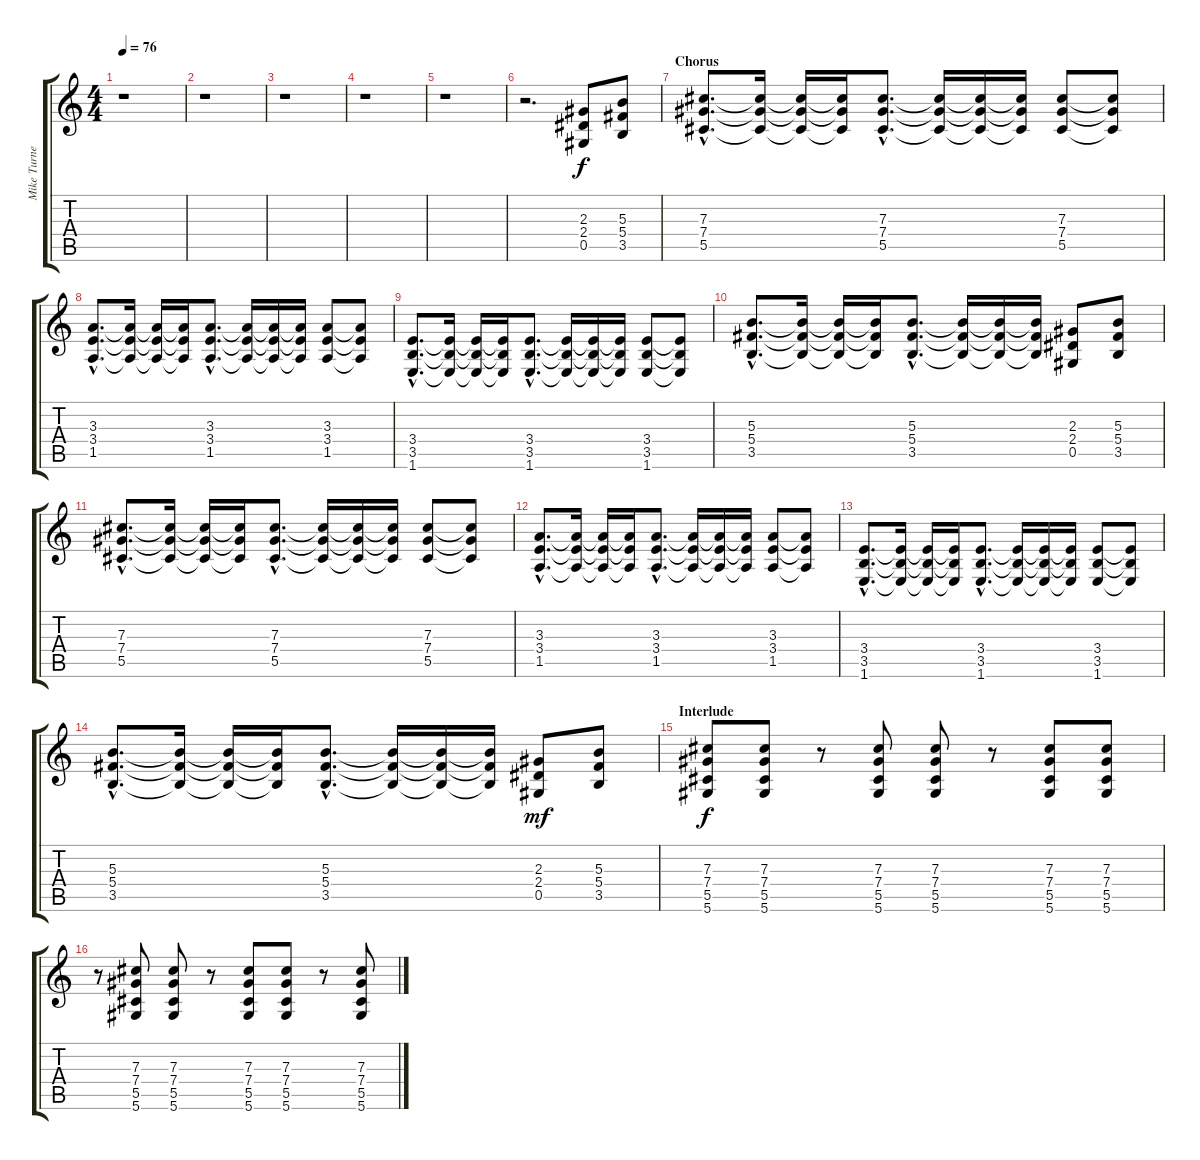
\track ("Mike Turner(Lead Guitar)" "Mike Turne") {instrument distortionguitar}
\staff {score tabs}
\tuning (Eb4 Bb3 Gb3 Db3 Ab2 Eb2) {hide}
\ts (4 4)
\tempo 76
\clef g2
\ks c
r.1{dy f} |
r.1 |
r.1 |
r.1 |
r.1 |
r.2{d} (2.3 2.4 0.5).8 (5.3 5.4 3.5).8 |
\section ("" "Chorus")
(7.3{hac} 7.4{hac} 5.5{hac}).8{d} (7.3{t} 7.4{t} 5.5{t}).16 (7.3{t} 7.4{t} 5.5{t}).16 (7.3{t} 7.4{t} 5.5{t}).16 (7.3{hac} 7.4{hac} 5.5{hac}).8{d} (7.3{t} 7.4{t} 5.5{t}).16 (7.3{t} 7.4{t} 5.5{t}).16 (7.3{t} 7.4{t} 5.5{t}).16 (7.3 7.4 5.5).8 (7.3{t} 7.4{t} 5.5{t}).8 |
(3.3{hac} 3.4{hac} 1.5{hac}).8{d} (3.3{t} 3.4{t} 1.5{t}).16 (3.3{t} 3.4{t} 1.5{t}).16 (3.3{t} 3.4{t} 1.5{t}).16 (3.3{hac} 3.4{hac} 1.5{hac}).8{d} (3.3{t} 3.4{t} 1.5{t}).16 (3.3{t} 3.4{t} 1.5{t}).16 (3.3{t} 3.4{t} 1.5{t}).16 (3.3 3.4 1.5).8 (3.3{t} 3.4{t} 1.5{t}).8 |
(3.4{hac} 3.5{hac} 1.6{hac}).8{d} (3.4{t} 3.5{t} 1.6{t}).16 (3.4{t} 3.5{t} 1.6{t}).16 (3.4{t} 3.5{t} 1.6{t}).16 (3.4{hac} 3.5{hac} 1.6{hac}).8{d} (3.4{t} 3.5{t} 1.6{t}).16 (3.4{t} 3.5{t} 1.6{t}).16 (3.4{t} 3.5{t} 1.6{t}).16 (3.4 3.5 1.6).8 (3.4{t} 3.5{t} 1.6{t}).8 |
(5.3{hac} 5.4{hac} 3.5{hac}).8{d} (5.3{t} 5.4{t} 3.5{t}).16 (5.3{t} 5.4{t} 3.5{t}).16 (5.3{t} 5.4{t} 3.5{t}).16 (5.3{hac} 5.4{hac} 3.5{hac}).8{d} (5.3{t} 5.4{t} 3.5{t}).16 (5.3{t} 5.4{t} 3.5{t}).16 (5.3{t} 5.4{t} 3.5{t}).16 (2.3 2.4 0.5).8 (5.3 5.4 3.5).8 |
(7.3{hac} 7.4{hac} 5.5{hac}).8{d} (7.3{t} 7.4{t} 5.5{t}).16 (7.3{t} 7.4{t} 5.5{t}).16 (7.3{t} 7.4{t} 5.5{t}).16 (7.3{hac} 7.4{hac} 5.5{hac}).8{d} (7.3{t} 7.4{t} 5.5{t}).16 (7.3{t} 7.4{t} 5.5{t}).16 (7.3{t} 7.4{t} 5.5{t}).16 (7.3 7.4 5.5).8 (7.3{t} 7.4{t} 5.5{t}).8 |
(3.3{hac} 3.4{hac} 1.5{hac}).8{d} (3.3{t} 3.4{t} 1.5{t}).16 (3.3{t} 3.4{t} 1.5{t}).16 (3.3{t} 3.4{t} 1.5{t}).16 (3.3{hac} 3.4{hac} 1.5{hac}).8{d} (3.3{t} 3.4{t} 1.5{t}).16 (3.3{t} 3.4{t} 1.5{t}).16 (3.3{t} 3.4{t} 1.5{t}).16 (3.3 3.4 1.5).8 (3.3{t} 3.4{t} 1.5{t}).8 |
(3.4{hac} 3.5{hac} 1.6{hac}).8{d} (3.4{t} 3.5{t} 1.6{t}).16 (3.4{t} 3.5{t} 1.6{t}).16 (3.4{t} 3.5{t} 1.6{t}).16 (3.4{hac} 3.5{hac} 1.6{hac}).8{d} (3.4{t} 3.5{t} 1.6{t}).16 (3.4{t} 3.5{t} 1.6{t}).16 (3.4{t} 3.5{t} 1.6{t}).16 (3.4 3.5 1.6).8 (3.4{t} 3.5{t} 1.6{t}).8 |
(5.3{hac} 5.4{hac} 3.5{hac}).8{d} (5.3{t} 5.4{t} 3.5{t}).16 (5.3{t} 5.4{t} 3.5{t}).16 (5.3{t} 5.4{t} 3.5{t}).16 (5.3{hac} 5.4{hac} 3.5{hac}).8{d} (5.3{t} 5.4{t} 3.5{t}).16 (5.3{t} 5.4{t} 3.5{t}).16 (5.3{t} 5.4{t} 3.5{t}).16 (2.3 2.4 0.5).8{dy mf} (5.3 5.4 3.5).8 |
\section ("" "Interlude")
(7.3 7.4 5.5 5.6).8{dy f} (7.3 7.4 5.5 5.6).8 r.8 (7.3 7.4 5.5 5.6).8 (7.3 7.4 5.5 5.6).8 r.8 (7.3 7.4 5.5 5.6).8 (7.3 7.4 5.5 5.6).8 |
r.8 (7.3 7.4 5.5 5.6).8 (7.3 7.4 5.5 5.6).8 r.8 (7.3 7.4 5.5 5.6).8 (7.3 7.4 5.5 5.6).8 r.8 (7.3 7.4 5.5 5.6).8
